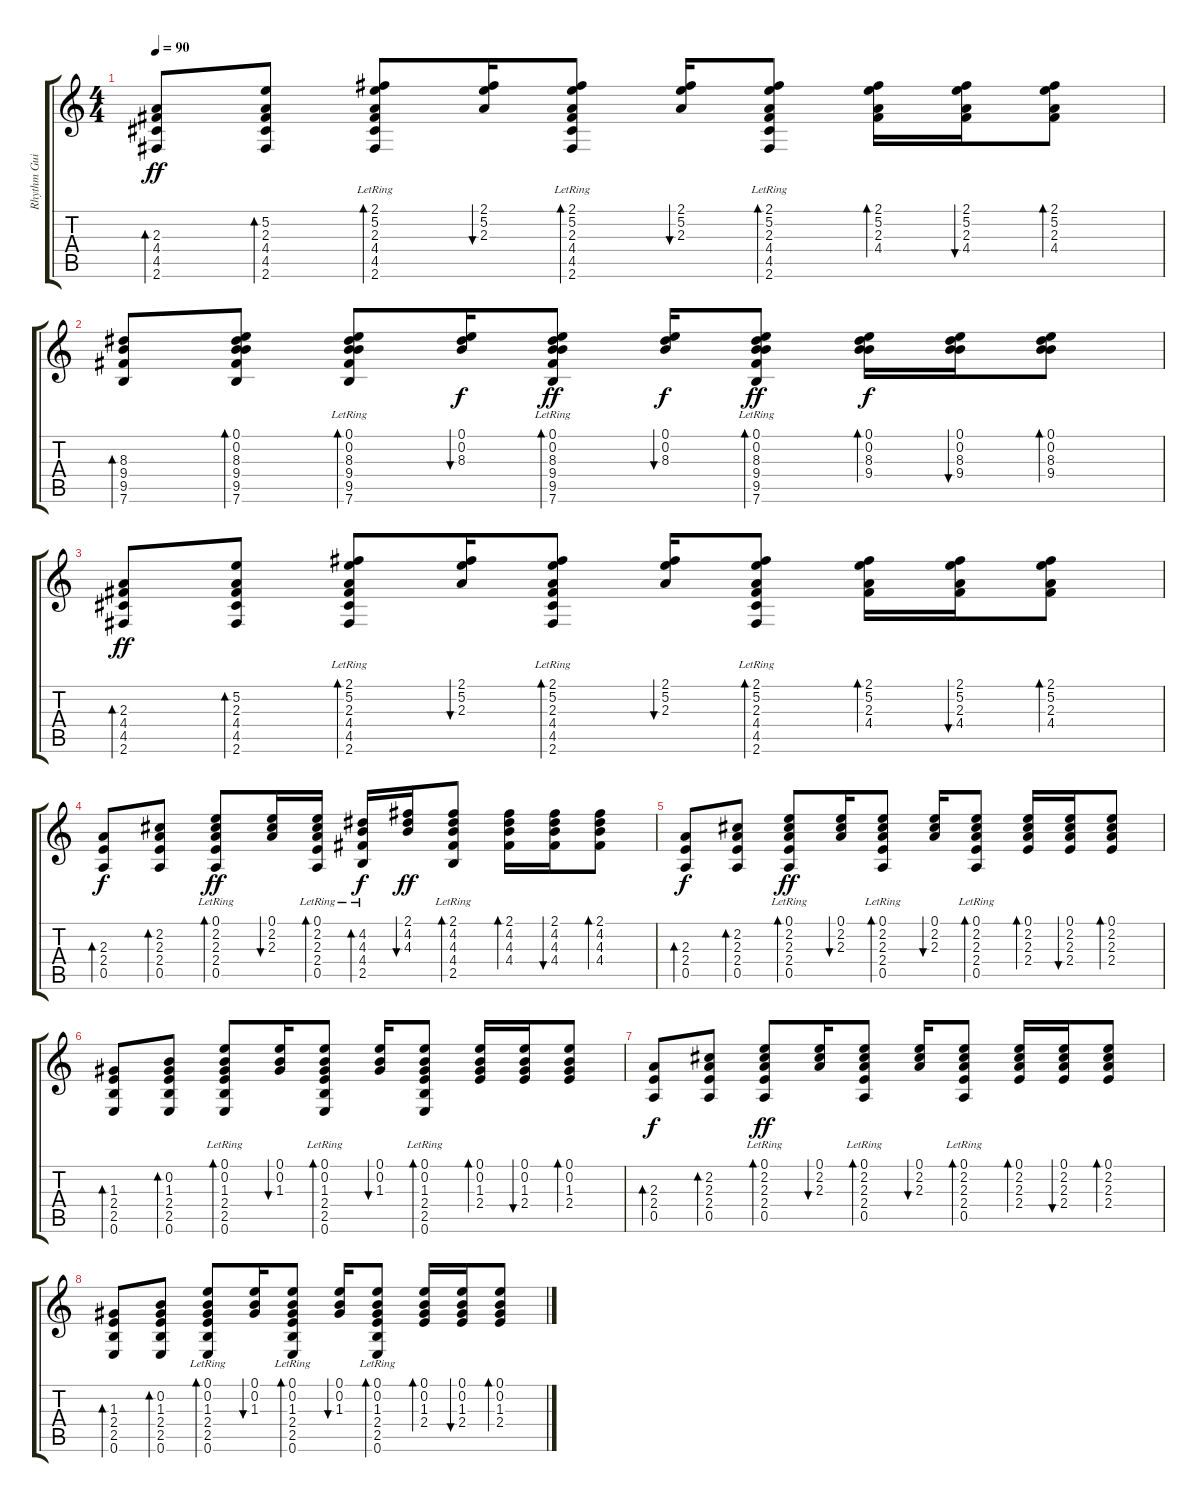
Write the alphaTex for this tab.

\track ("Rhythm Guitar" "Rhythm Gui") {instrument acousticguitarsteel}
\staff {score tabs}
\tuning (E4 B3 G3 D3 A2 E2) {hide}
\ts (4 4)
\tempo 90
\clef g2
\ks c
(2.3 4.4 4.5 2.6).8{bd 60 dy ff} (5.2 2.3 4.4 4.5 2.6).8{bd 60} (2.1 5.2 2.3 4.4{lr} 4.5{lr} 2.6{lr}).8{bd 60} (2.1 5.2 2.3).16{bu 60} (2.1 5.2 2.3 4.4{lr} 4.5{lr} 2.6{lr}).8{bd 60} (2.1 5.2 2.3).16{bu 60} (2.1 5.2 2.3 4.4 4.5{lr} 2.6).8{bd 60} (2.1 5.2 2.3 4.4).16{bd 60} (2.1 5.2 2.3 4.4).16{bu 60} (2.1 5.2 2.3 4.4).8{bd 60} |
(8.3 9.4 9.5 7.6).8{bd 60} (0.1 0.2 8.3 9.4 9.5 7.6).8{bd 60} (0.1 0.2 8.3 9.4{lr} 9.5{lr} 7.6{lr}).8{bd 60} (0.1 0.2 8.3).16{bu 60 dy f} (0.1 0.2 8.3 9.4{lr} 9.5{lr} 7.6{lr}).8{bd 60 dy ff} (0.1 0.2 8.3).16{bu 60 dy f} (0.1 0.2 8.3 9.4 9.5{lr} 7.6{lr}).8{bd 60 dy ff} (0.1 0.2 8.3 9.4).16{bd 60 dy f} (0.1 0.2 8.3 9.4).16{bu 60} (0.1 0.2 8.3 9.4).8{bd 60} |
(2.3 4.4 4.5 2.6).8{bd 60 dy ff} (5.2 2.3 4.4 4.5 2.6).8{bd 60} (2.1 5.2 2.3 4.4{lr} 4.5{lr} 2.6{lr}).8{bd 60} (2.1 5.2 2.3).16{bu 60} (2.1 5.2 2.3 4.4{lr} 4.5{lr} 2.6{lr}).8{bd 60} (2.1 5.2 2.3).16{bu 60} (2.1 5.2 2.3 4.4 4.5{lr} 2.6).8{bd 60} (2.1 5.2 2.3 4.4).16{bd 60} (2.1 5.2 2.3 4.4).16{bu 60} (2.1 5.2 2.3 4.4).8{bd 60} |
(2.3 2.4 0.5).8{bd 60 dy f} (2.2 2.3 2.4 0.5).8{bd 60} (0.1 2.2 2.3 2.4{lr} 0.5{lr}).8{bd 60 dy ff} (0.1 2.2 2.3).16{bu 60} (0.1 2.2 2.3 2.4{lr} 0.5{lr}).16{bd 60} (4.2 4.3 4.4{lr} 2.5{lr}).16{bd 60 dy f} (2.1 4.2 4.3).16{bu 60 dy ff} (2.1 4.2 4.3 4.4 2.5{lr}).8{bd 60} (2.1 4.2 4.3 4.4).16{bd 60} (2.1 4.2 4.3 4.4).16{bu 60} (2.1 4.2 4.3 4.4).8{bd 60} |
(2.3 2.4 0.5).8{bd 60 dy f} (2.2 2.3 2.4 0.5).8{bd 60} (0.1 2.2 2.3 2.4{lr} 0.5{lr}).8{bd 60 dy ff} (0.1 2.2 2.3).16{bu 60} (0.1 2.2 2.3 2.4{lr} 0.5{lr}).8{bd 60} (0.1 2.2 2.3).16{bu 60} (0.1 2.2 2.3 2.4 0.5{lr}).8{bd 60 txt ""} (0.1 2.2 2.3 2.4).16{bd 60} (0.1 2.2 2.3 2.4).16{bu 60} (0.1 2.2 2.3 2.4).8{bd 60} |
(1.3 2.4 2.5 0.6).8{bd 60} (0.2 1.3 2.4 2.5 0.6).8{bd 60} (0.1 0.2 1.3 2.4{lr} 2.5{lr} 0.6{lr}).8{bd 60} (0.1 0.2 1.3).16{bu 60} (0.1 0.2 1.3 2.4{lr} 2.5{lr} 0.6{lr}).8{bd 60} (0.1 0.2 1.3).16{bu 60} (0.1 0.2 1.3 2.4 2.5{lr} 0.6).8{bd 60} (0.1 0.2 1.3 2.4).16{bd 60} (0.1 0.2 1.3 2.4).16{bu 60} (0.1 0.2 1.3 2.4).8{bd 60} |
(2.3 2.4 0.5).8{bd 60 dy f} (2.2 2.3 2.4 0.5).8{bd 60} (0.1 2.2 2.3 2.4{lr} 0.5{lr}).8{bd 60 dy ff} (0.1 2.2 2.3).16{bu 60} (0.1 2.2 2.3 2.4{lr} 0.5{lr}).8{bd 60} (0.1 2.2 2.3).16{bu 60} (0.1 2.2 2.3 2.4 0.5{lr}).8{bd 60} (0.1 2.2 2.3 2.4).16{bd 60} (0.1 2.2 2.3 2.4).16{bu 60} (0.1 2.2 2.3 2.4).8{bd 60} |
(1.3 2.4 2.5 0.6).8{bd 60} (0.2 1.3 2.4 2.5 0.6).8{bd 60} (0.1 0.2 1.3 2.4{lr} 2.5{lr} 0.6{lr}).8{bd 60} (0.1 0.2 1.3).16{bu 60} (0.1 0.2 1.3 2.4{lr} 2.5{lr} 0.6{lr}).8{bd 60} (0.1 0.2 1.3).16{bu 60} (0.1 0.2 1.3 2.4 2.5{lr} 0.6).8{bd 60} (0.1 0.2 1.3 2.4).16{bd 60} (0.1 0.2 1.3 2.4).16{bu 60} (0.1 0.2 1.3 2.4).8{bd 60}
